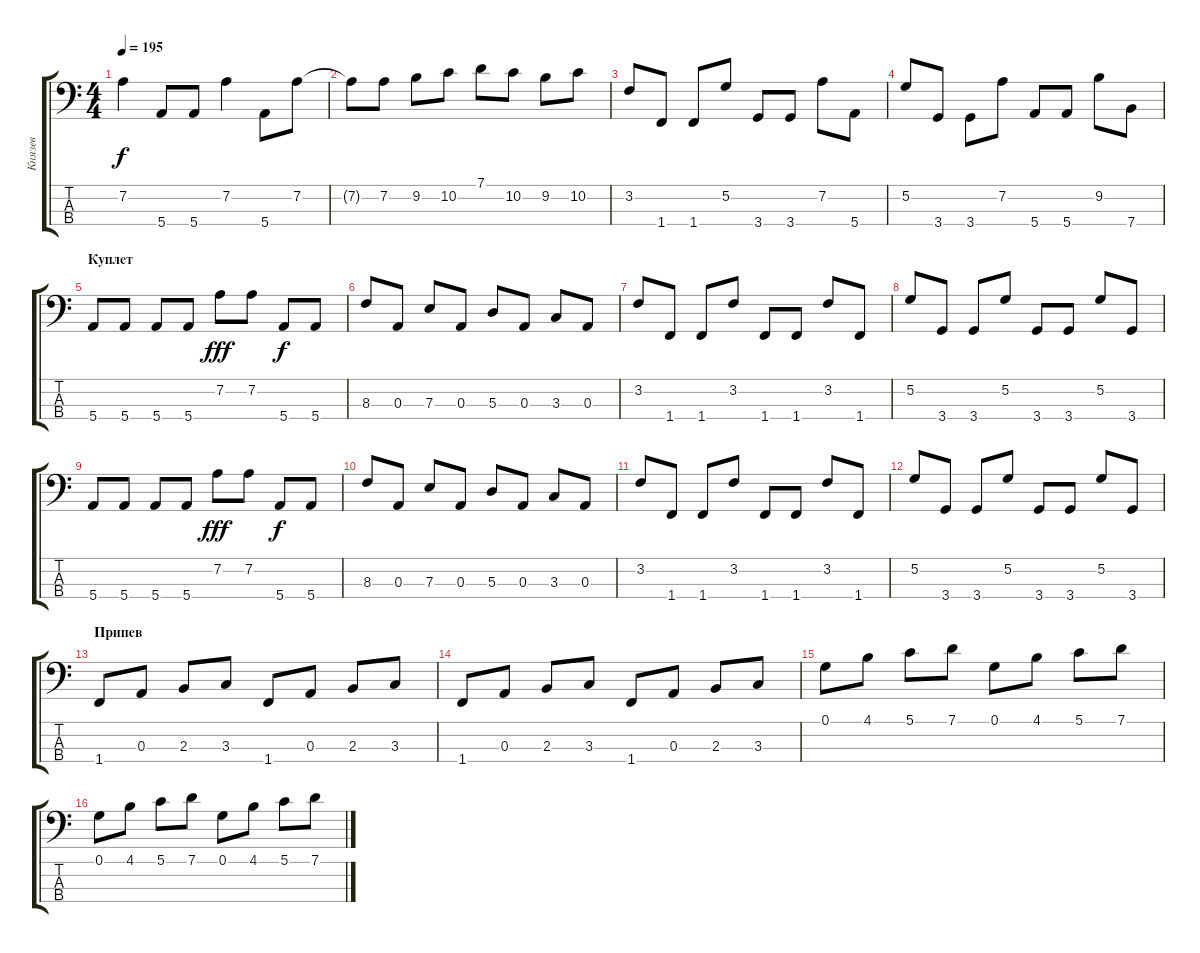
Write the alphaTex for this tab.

\track ("Князев" "Князев") {instrument electricbassfinger}
\staff {score tabs}
\tuning (G2 D2 A1 E1) {hide}
\ts (4 4)
\tempo 195
\clef f4
\ks c
7.2.4{dy f} 5.4.8 5.4.8 7.2.4 5.4.8 7.2.8 |
7.2{t}.8 7.2.8 9.2.8 10.2.8 7.1.8 10.2.8 9.2.8 10.2.8 |
3.2.8 1.4.8 1.4.8 5.2.8 3.4.8 3.4.8 7.2.8 5.4.8 |
5.2.8 3.4.8 3.4.8 7.2.8 5.4.8 5.4.8 9.2.8 7.4.8 |
\section ("" "Куплет")
5.4.8 5.4.8 5.4.8 5.4.8 7.2.8{dy fff} 7.2.8 5.4.8{dy f} 5.4.8 |
8.3.8 0.3.8 7.3.8 0.3.8 5.3.8 0.3.8 3.3.8 0.3.8 |
3.2.8 1.4.8 1.4.8 3.2.8 1.4.8 1.4.8 3.2.8 1.4.8 |
5.2.8 3.4.8 3.4.8 5.2.8 3.4.8 3.4.8 5.2.8 3.4.8 |
5.4.8 5.4.8 5.4.8 5.4.8 7.2.8{dy fff} 7.2.8 5.4.8{dy f} 5.4.8 |
8.3.8 0.3.8 7.3.8 0.3.8 5.3.8 0.3.8 3.3.8 0.3.8 |
3.2.8 1.4.8 1.4.8 3.2.8 1.4.8 1.4.8 3.2.8 1.4.8 |
5.2.8 3.4.8 3.4.8 5.2.8 3.4.8 3.4.8 5.2.8 3.4.8 |
\section ("" "Припев")
1.4.8 0.3.8 2.3.8 3.3.8 1.4.8 0.3.8 2.3.8 3.3.8 |
1.4.8 0.3.8 2.3.8 3.3.8 1.4.8 0.3.8 2.3.8 3.3.8 |
0.1.8 4.1.8 5.1.8 7.1.8 0.1.8 4.1.8 5.1.8 7.1.8 |
0.1.8 4.1.8 5.1.8 7.1.8 0.1.8 4.1.8 5.1.8 7.1.8
